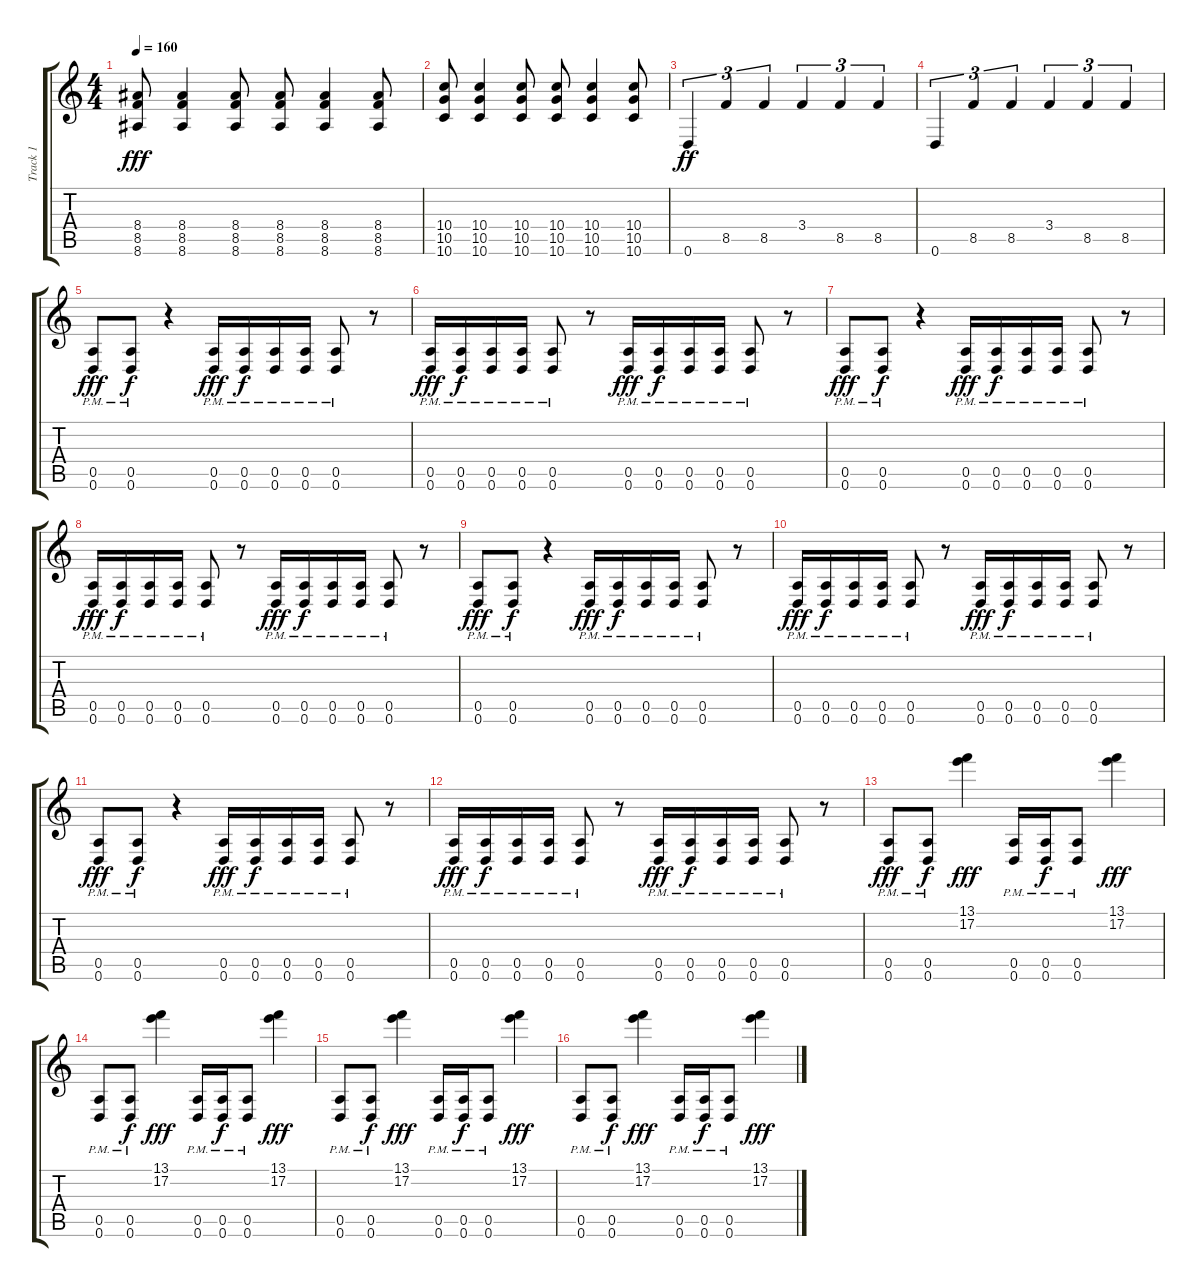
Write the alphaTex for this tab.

\track ("Track 1" "Track 1") {instrument distortionguitar}
\staff {score tabs}
\tuning (E4 B3 G3 D3 A2 D2) {hide}
\ts (4 4)
\tempo 160
\clef g2
\ks c
(8.4 8.5 8.6).8{dy fff} (8.4 8.5 8.6).4 (8.4 8.5 8.6).8 (8.4 8.5 8.6).8 (8.4 8.5 8.6).4 (8.4 8.5 8.6).8 |
(10.4 10.5 10.6).8 (10.4 10.5 10.6).4 (10.4 10.5 10.6).8 (10.4 10.5 10.6).8 (10.4 10.5 10.6).4 (10.4 10.5 10.6).8 |
0.6.4{tu (3 2) dy ff} 8.5.4{tu (3 2)} 8.5.4{tu (3 2)} 3.4.4{tu (3 2)} 8.5.4{tu (3 2)} 8.5.4{tu (3 2)} |
0.6.4{tu (3 2)} 8.5.4{tu (3 2)} 8.5.4{tu (3 2)} 3.4.4{tu (3 2)} 8.5.4{tu (3 2)} 8.5.4{tu (3 2)} |
(0.5{pm} 0.6{pm}).8{dy fff} (0.5{pm} 0.6{pm}).8{dy f} r.4 (0.5{pm} 0.6{pm}).16{dy fff} (0.5{pm} 0.6{pm}).16{dy f} (0.5{pm} 0.6{pm}).16 (0.5{pm} 0.6{pm}).16 (0.5{pm} 0.6{pm}).8 r.8 |
(0.5{pm} 0.6{pm}).16{dy fff} (0.5{pm} 0.6{pm}).16{dy f} (0.5{pm} 0.6{pm}).16 (0.5{pm} 0.6{pm}).16 (0.5{pm} 0.6{pm}).8 r.8 (0.5{pm} 0.6{pm}).16{dy fff} (0.5{pm} 0.6{pm}).16{dy f} (0.5{pm} 0.6{pm}).16 (0.5{pm} 0.6{pm}).16 (0.5{pm} 0.6{pm}).8 r.8 |
(0.5{pm} 0.6{pm}).8{dy fff} (0.5{pm} 0.6{pm}).8{dy f} r.4 (0.5{pm} 0.6{pm}).16{dy fff} (0.5{pm} 0.6{pm}).16{dy f} (0.5{pm} 0.6{pm}).16 (0.5{pm} 0.6{pm}).16 (0.5{pm} 0.6{pm}).8 r.8 |
(0.5{pm} 0.6{pm}).16{dy fff} (0.5{pm} 0.6{pm}).16{dy f} (0.5{pm} 0.6{pm}).16 (0.5{pm} 0.6{pm}).16 (0.5{pm} 0.6{pm}).8 r.8 (0.5{pm} 0.6{pm}).16{dy fff} (0.5{pm} 0.6{pm}).16{dy f} (0.5{pm} 0.6{pm}).16 (0.5{pm} 0.6{pm}).16 (0.5{pm} 0.6{pm}).8 r.8 |
(0.5{pm} 0.6{pm}).8{dy fff} (0.5{pm} 0.6{pm}).8{dy f} r.4 (0.5{pm} 0.6{pm}).16{dy fff} (0.5{pm} 0.6{pm}).16{dy f} (0.5{pm} 0.6{pm}).16 (0.5{pm} 0.6{pm}).16 (0.5{pm} 0.6{pm}).8 r.8 |
(0.5{pm} 0.6{pm}).16{dy fff} (0.5{pm} 0.6{pm}).16{dy f} (0.5{pm} 0.6{pm}).16 (0.5{pm} 0.6{pm}).16 (0.5{pm} 0.6{pm}).8 r.8 (0.5{pm} 0.6{pm}).16{dy fff} (0.5{pm} 0.6{pm}).16{dy f} (0.5{pm} 0.6{pm}).16 (0.5{pm} 0.6{pm}).16 (0.5{pm} 0.6{pm}).8 r.8 |
(0.5{pm} 0.6{pm}).8{dy fff} (0.5{pm} 0.6{pm}).8{dy f} r.4 (0.5{pm} 0.6{pm}).16{dy fff} (0.5{pm} 0.6{pm}).16{dy f} (0.5{pm} 0.6{pm}).16 (0.5{pm} 0.6{pm}).16 (0.5{pm} 0.6{pm}).8 r.8 |
(0.5{pm} 0.6{pm}).16{dy fff} (0.5{pm} 0.6{pm}).16{dy f} (0.5{pm} 0.6{pm}).16 (0.5{pm} 0.6{pm}).16 (0.5{pm} 0.6{pm}).8 r.8 (0.5{pm} 0.6{pm}).16{dy fff} (0.5{pm} 0.6{pm}).16{dy f} (0.5{pm} 0.6{pm}).16 (0.5{pm} 0.6{pm}).16 (0.5{pm} 0.6{pm}).8 r.8 |
(0.5{pm} 0.6{pm}).8{dy fff} (0.5{pm} 0.6{pm}).8{dy f} (13.1 17.2).4{dy fff} (0.5{pm} 0.6{pm}).16 (0.5{pm} 0.6{pm}).16{dy f} (0.5{pm} 0.6{pm}).8 (13.1 17.2).4{dy fff} |
(0.5{pm} 0.6{pm}).8 (0.5{pm} 0.6{pm}).8{dy f} (13.1 17.2).4{dy fff} (0.5{pm} 0.6{pm}).16 (0.5{pm} 0.6{pm}).16{dy f} (0.5{pm} 0.6{pm}).8 (13.1 17.2).4{dy fff} |
(0.5{pm} 0.6{pm}).8 (0.5{pm} 0.6{pm}).8{dy f} (13.1 17.2).4{dy fff} (0.5{pm} 0.6{pm}).16 (0.5{pm} 0.6{pm}).16{dy f} (0.5{pm} 0.6{pm}).8 (13.1 17.2).4{dy fff} |
(0.5{pm} 0.6{pm}).8 (0.5{pm} 0.6{pm}).8{dy f} (13.1 17.2).4{dy fff} (0.5{pm} 0.6{pm}).16 (0.5{pm} 0.6{pm}).16{dy f} (0.5{pm} 0.6{pm}).8 (13.1 17.2).4{dy fff}
